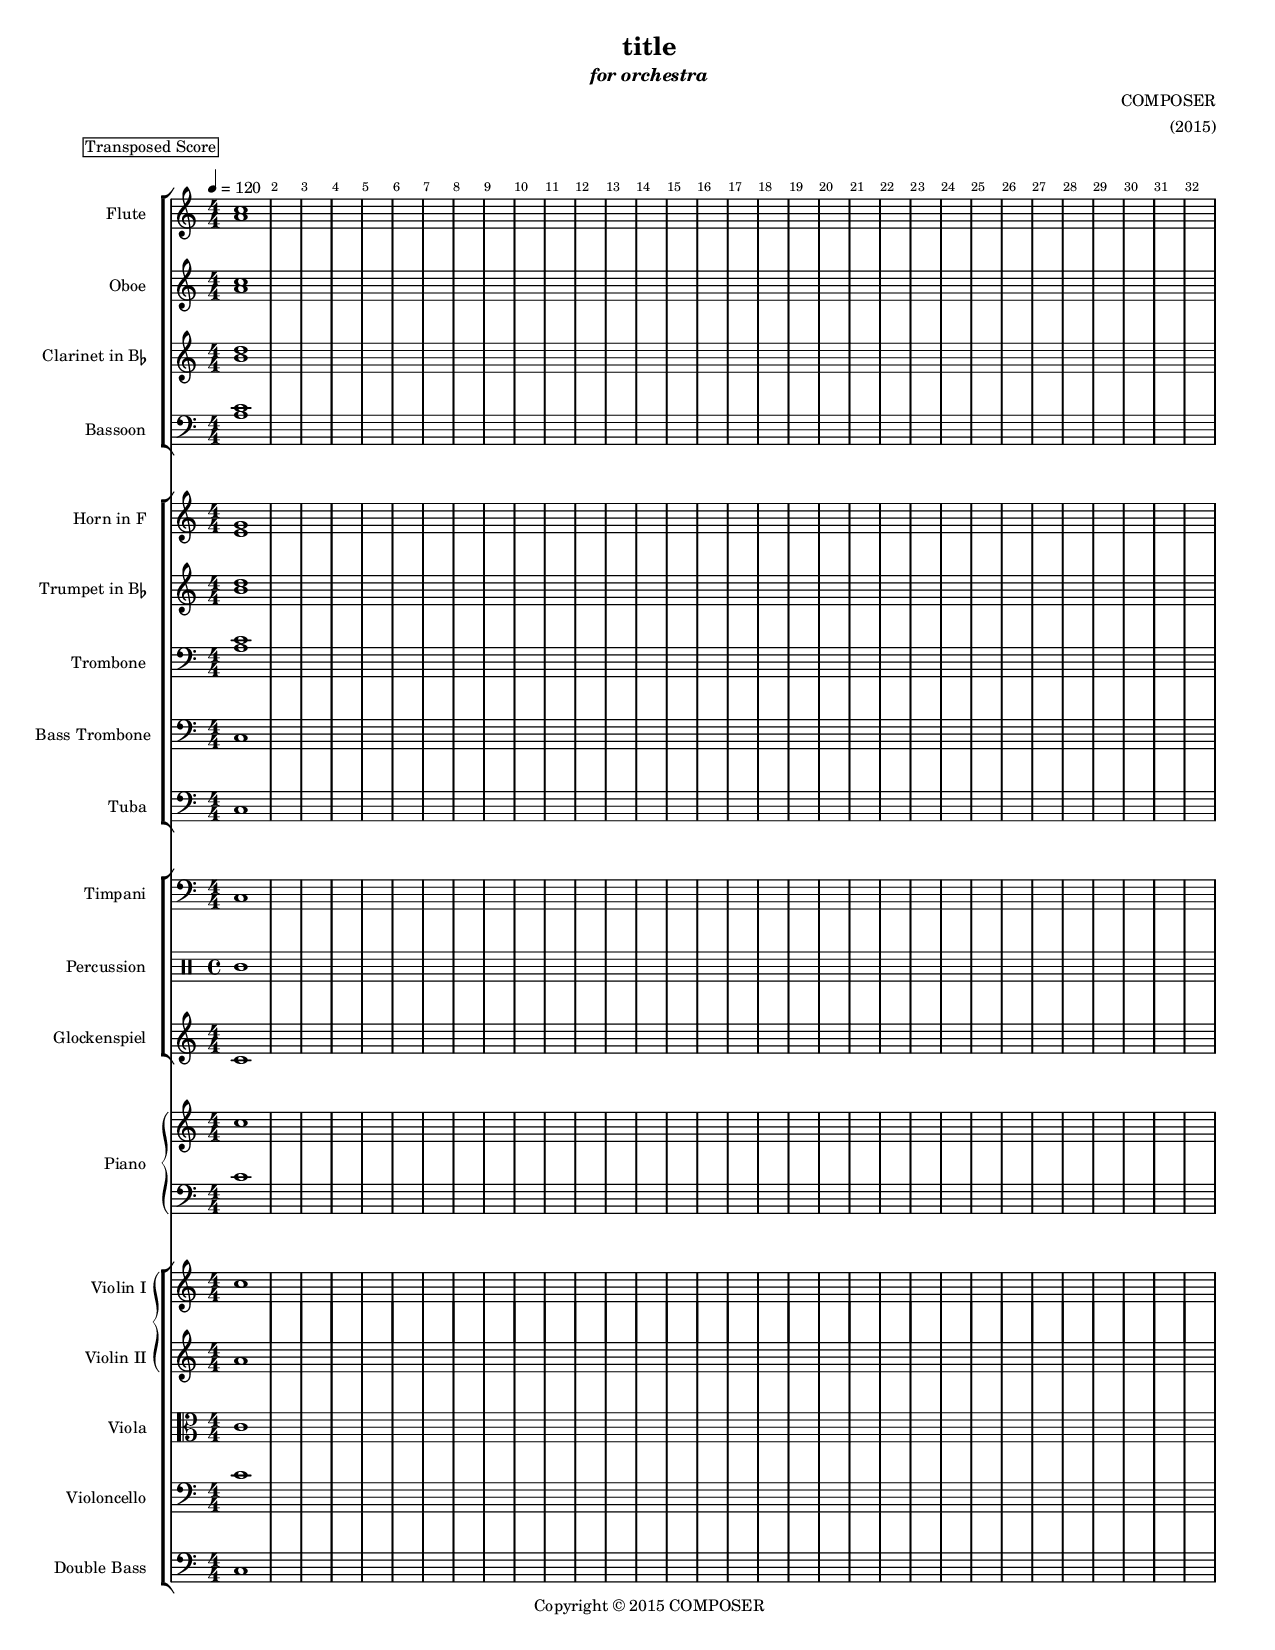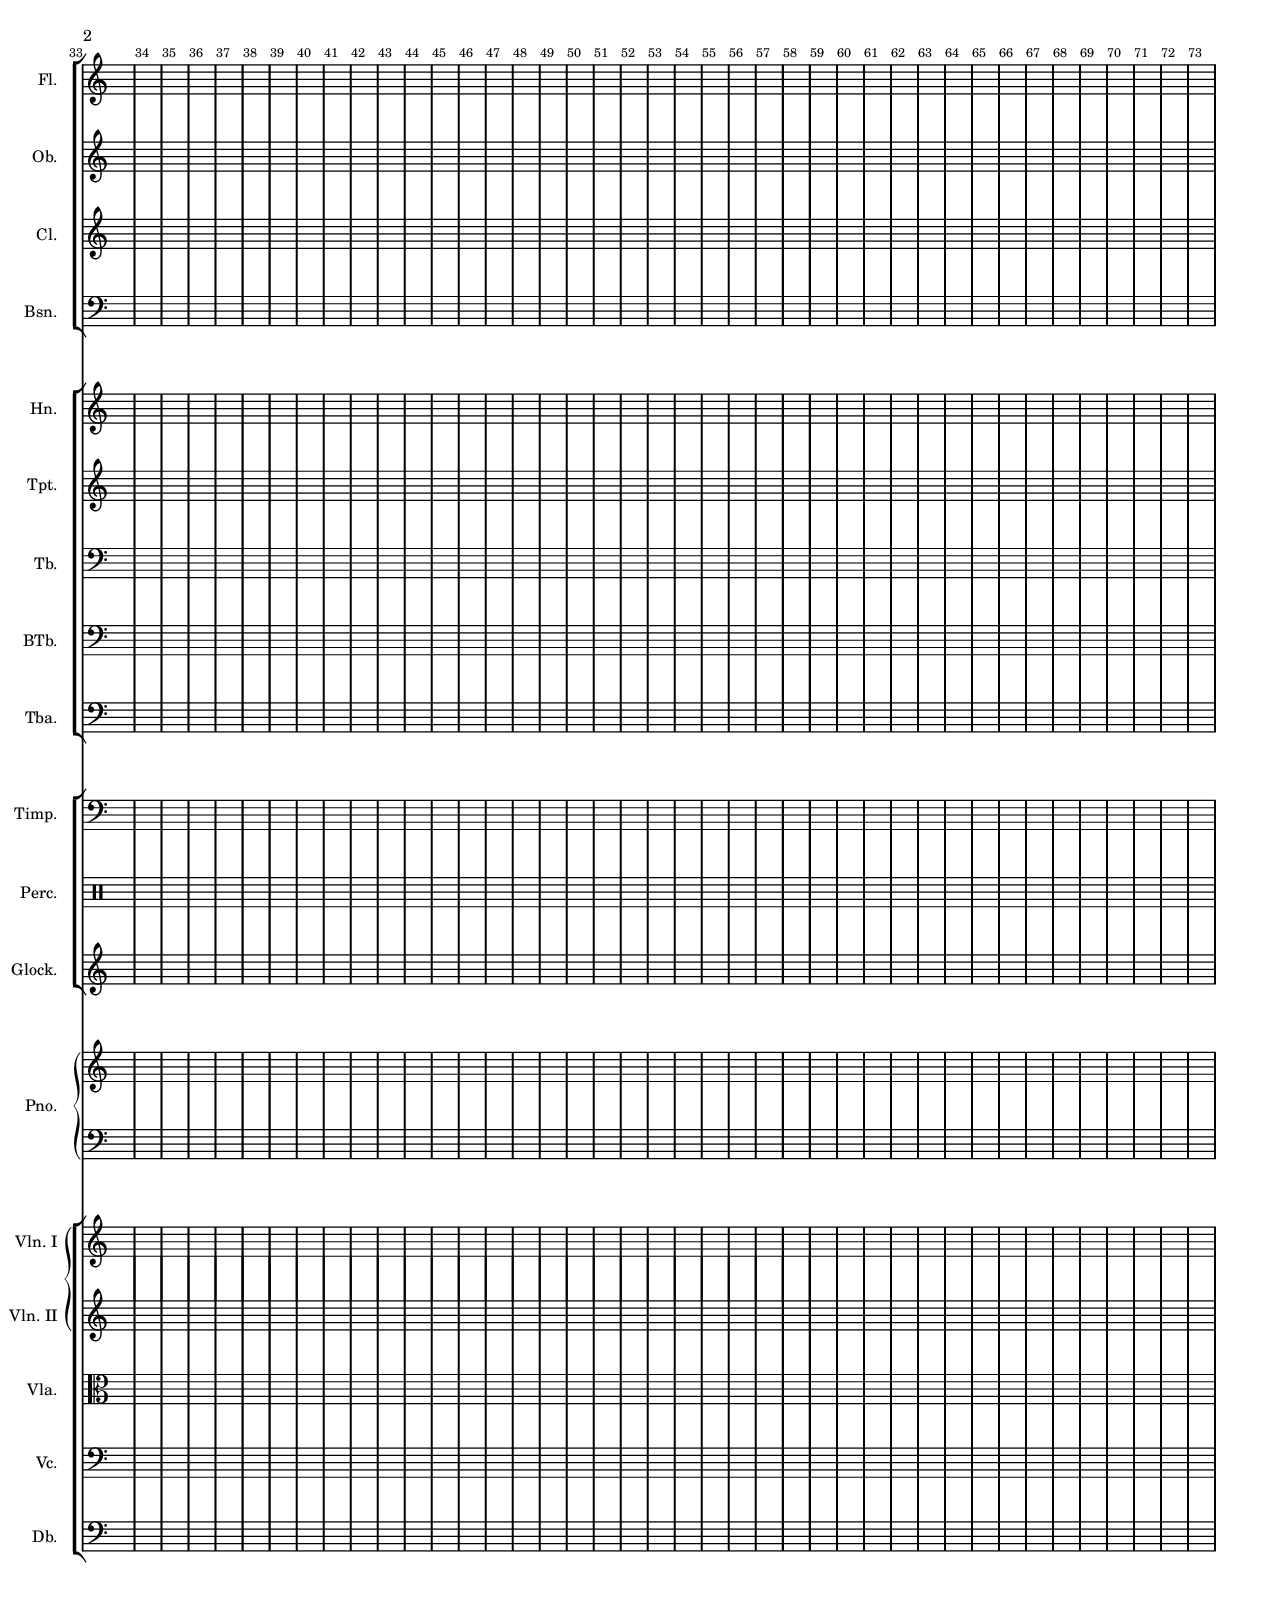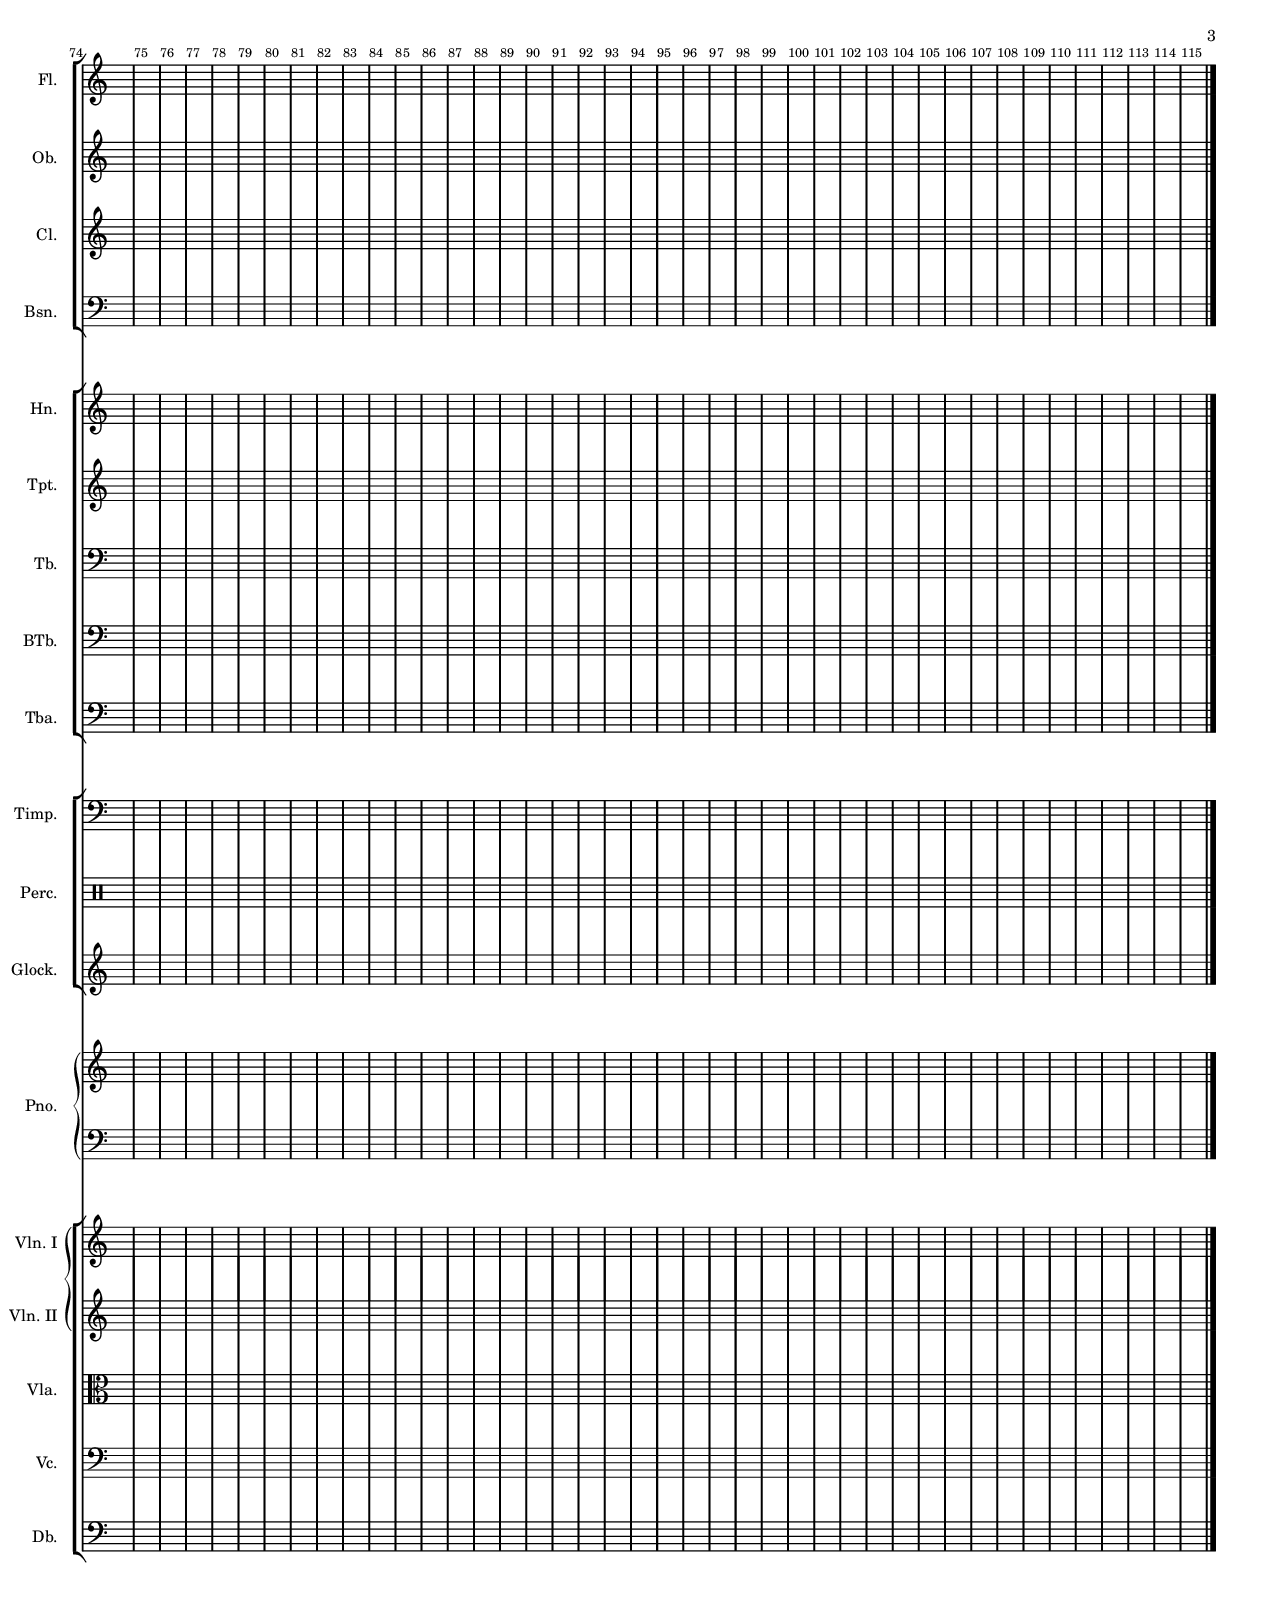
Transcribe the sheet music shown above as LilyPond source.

\version "2.18.2"

#(set-global-staff-size 14)
#(set-default-paper-size "letter")

\header {
  title = "title"
  subtitle = \markup { \italic "for orchestra" }
  dedication = ""
  composer = "COMPOSER"
  arranger = "(2015)"
  piece = \markup \box {"Transposed Score"}
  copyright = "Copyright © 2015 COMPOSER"
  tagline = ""
}

\include "orchestra_metrics.ly"
\include "orchestra_notes.ly"
\include "orchestra_headings.ly"
\include "orchestra_definitions.ly"


\score {
  <<
    \override Score.BarNumber #'break-visibility = ##(#t #t #t)
    \override Score.BarNumber #'break-visibility = #end-of-line-invisible
    \override Score.Stem #'stemlet-length = #0.75
    \override Score.StaffSymbol.layer = #4
    \override Score.TimeSignature.layer = #3
    \new StaffGroup <<
      \new Staff = "flute" \with {
        \override VerticalAxisGroup #'remove-empty = ##f
      }
      <<
        { \voiceOne << \Metrics \FlutesHeading \FluteOneNotes >> }
        { \voiceTwo << \Metrics \FlutesHeading \FluteTwoNotes >> }
      >>
      \new Staff = "oboe" \with {
        \override VerticalAxisGroup #'remove-empty = ##f
      }
      <<
        { \voiceOne << \Metrics \OboesHeading \OboeOneNotes >> }
        { \voiceTwo << \Metrics \OboesHeading \OboeTwoNotes >> }
      >>
      \new Staff = "clarinet" \with {
        \override VerticalAxisGroup #'remove-empty = ##f
      }
      <<
        {
          \voiceOne <<
            \Metrics \ClarinetsHeading
            \transpose c d %comment out for C score
            \ClarinetOneNotes
          >>
        }
        {
          \voiceTwo <<
            \Metrics \ClarinetsHeading
            \transpose c d %comment out for C score
            \ClarinetTwoNotes
          >>
        }
      >>
      \new Staff = "bassoon" \with {
        \override VerticalAxisGroup #'remove-empty = ##f
      }
      <<
        { \voiceOne << \Metrics \BassoonsHeading \BassoonOneNotes >> }
        { \voiceTwo << \Metrics \BassoonsHeading \BassoonTwoNotes >> }
      >>
    >>
    \new StaffGroup <<
      \new Staff = "horn" \with {
        \override VerticalAxisGroup #'remove-empty = ##f
      }
      <<
        {
          \voiceOne <<
            \Metrics \HornsHeading
            \transpose f c' %comment out for C score
            \HornOneNotes
          >>
        }
        {
          \voiceTwo <<
            \Metrics \HornsHeading
            \transpose f c' %comment out for C score
            \HornTwoNotes
          >>
        }
      >>
      \new Staff = "trumpet" \with {
        \override VerticalAxisGroup #'remove-empty = ##f
      }
      <<
        {
          \voiceOne <<
            \Metrics \TrumpetsHeading
            \transpose c d %comment out for C score
            \TrumpetOneNotes
          >>
        }
        {
          \voiceTwo <<
            \Metrics \TrumpetsHeading
            \transpose c d %comment out for C score
            \TrumpetTwoNotes
          >>
        }
      >>
      \new Staff = "trombone" \with {
        \override VerticalAxisGroup #'remove-empty = ##f
      }
      <<
        { \voiceOne << \Metrics \TrombonesHeading \TromboneOneNotes >> }
        { \voiceTwo << \Metrics \TrombonesHeading  \TromboneTwoNotes >> }
      >>
      \new Staff = "bass trombone" \with {
        \override VerticalAxisGroup #'remove-empty = ##f
      }
      << \Metrics \BassTromboneHeading \TromboneThreeNotes >>
      \new Staff = "tuba" \with {
        \override VerticalAxisGroup #'remove-empty = ##f
      }
      << \Metrics \TubaHeading \TubaNotes >>
    >>
    \new StaffGroup <<
      \new Staff = "timpani" \with {
        \override VerticalAxisGroup #'remove-empty = ##f
      }
      << \Metrics \TimpaniHeading \TimpaniNotes >>
      \new DrumStaff = "percussion" \with {
        \override VerticalAxisGroup #'remove-empty = ##f
      }
      << \Metrics \PercussionHeading \PercussionNotes >>
      \new Staff = "glockenspiel" \with {
        \override VerticalAxisGroup #'remove-empty = ##f
      }
      << \Metrics \GlockenspielHeading \GlockenspielNotes >>
    >>
    \new PianoStaff <<
      \PianoHeading
      \new Staff = "PianoRH" \with { \override VerticalAxisGroup #'remove-empty = ##f } << \Metrics \PianoRHNotes  >>
      %\new Dynamics = "piano dynamics" { \PianoCenteredDynamics \PianoDynamics }
      \new Staff = "PianoLH" \with { \override VerticalAxisGroup #'remove-empty = ##f } <<  \Metrics \PianoLHNotes >>
    >>
    \new StaffGroup \with {
      \override StaffGrouper #'staff-staff-spacing #'stretchability = #3.5
      \override StaffGrouper #'staffgroup-staff-spacing = #'((basic-distance . 9)
                                                             (minimum-distance . 7)
                                                             (padding . 1)
                                                             (stretchability . 3.5))
    } <<
      \new GrandStaff = "violins" <<
        \new Staff = "violin I" \with {
          \override VerticalAxisGroup #'remove-empty = ##f
        }
        << \Metrics \ViolinOneHeading  \ViolinOneNotes >>
        \new Staff = "violin II" \with {
          \override VerticalAxisGroup #'remove-empty = ##f
        }
        << \Metrics \ViolinTwoHeading \ViolinTwoNotes >>
      >>
      \new Staff = "viola" \with {
        \override VerticalAxisGroup #'remove-empty = ##f
      }
      << \Metrics \ViolaHeading \ViolaNotes >>
      \new Staff = "cello" \with {
        \override VerticalAxisGroup #'remove-empty = ##f
      }
      << \Metrics \VioloncelloHeading \CelloNotes >>
      \new Staff = "double bass" \with {
        \override VerticalAxisGroup #'remove-empty = ##f
      }
      << \Metrics \DoubleBassHeading \DoubleBassNotes >>
    >>
  >>
  \layout {
    \context { \RemoveEmptyStaffContext }
    \context { \Staff \override TimeSignature.style = #'numbered \accidentalStyle "neo-modern"  }
  }
  \midi { }
}

\paper {
  %two-sided = ##t
  page-limit-inter-system-space = ##t
  ragged-bottom = ##f
  ragged-last-bottom = ##f
  page-limit-inter-system-space-factor = 1.3
  top-margin = 1\cm
  inner-margin = 2\cm
  outer-margin = 1.6\cm
  left-margin = 1.4\cm
  %system-separator-markup = \slashSeparator
  %max-systems-per-page = 1
  #(set-paper-size "letter")
}
